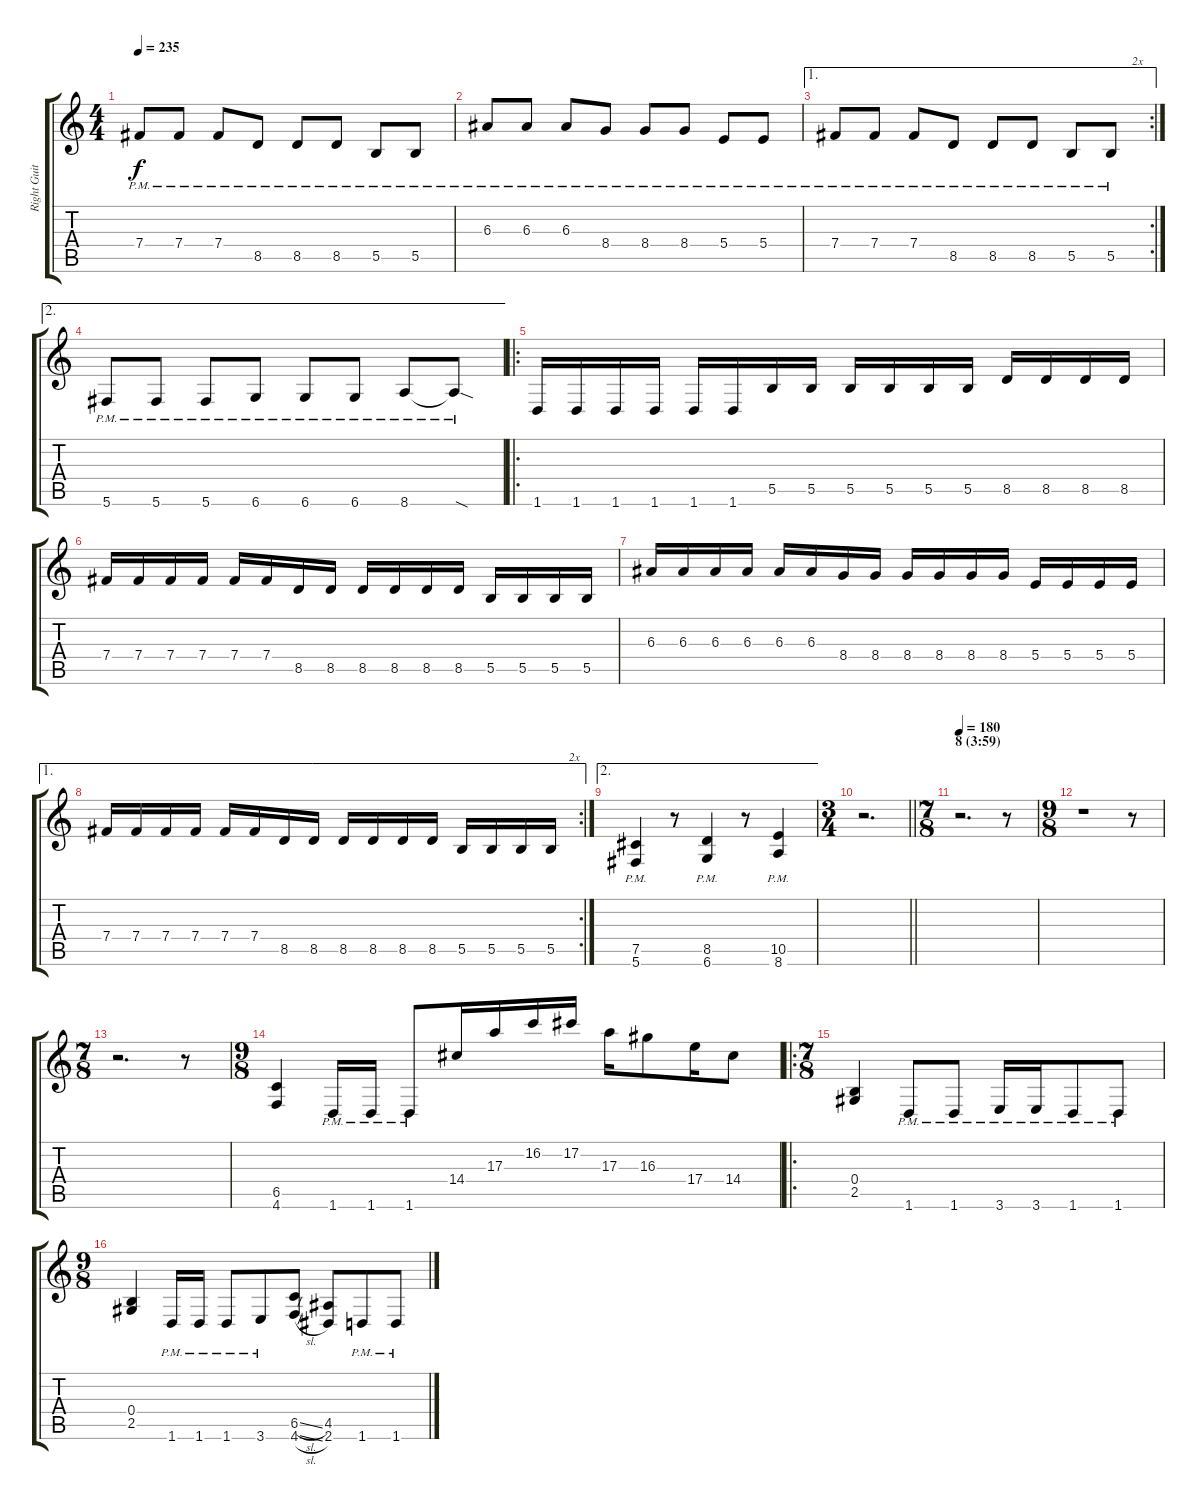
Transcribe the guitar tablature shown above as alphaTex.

\track ("Right Guitar" "Right Guit") {instrument distortionguitar}
\staff {score tabs}
\tuning (Db4 Ab3 E3 B2 Gb2 Db2) {hide}
\ts (4 4)
\tempo 235
\clef g2
\ks c
7.4{pm}.8{dy f} 7.4{pm}.8 7.4{pm}.8 8.5{pm}.8 8.5{pm}.8 8.5{pm}.8 5.5{pm}.8 5.5{pm}.8 |
6.3{pm}.8 6.3{pm}.8 6.3{pm}.8 8.4{pm}.8 8.4{pm}.8 8.4{pm}.8 5.4{pm}.8 5.4{pm}.8 |
\ae 1
\rc 2
7.4{pm}.8 7.4{pm}.8 7.4{pm}.8 8.5{pm}.8 8.5{pm}.8 8.5{pm}.8 5.5{pm}.8 5.5{pm}.8{txt "       2x"} |
\ae 2
5.6{pm}.8 5.6{pm}.8 5.6{pm}.8 6.6{pm}.8 6.6{pm}.8 6.6{pm}.8 8.6{pm}.8 8.6{sod pm t}.8 |
\ro
1.6.16 1.6.16 1.6.16 1.6.16 1.6.16 1.6.16 5.5.16 5.5.16 5.5.16 5.5.16 5.5.16 5.5.16 8.5.16 8.5.16 8.5.16 8.5.16 |
7.4.16 7.4.16 7.4.16 7.4.16 7.4.16 7.4.16 8.5.16 8.5.16 8.5.16 8.5.16 8.5.16 8.5.16 5.5.16 5.5.16 5.5.16 5.5.16 |
6.3.16 6.3.16 6.3.16 6.3.16 6.3.16 6.3.16 8.4.16 8.4.16 8.4.16 8.4.16 8.4.16 8.4.16 5.4.16 5.4.16 5.4.16 5.4.16 |
\ae 1
\rc 2
7.4.16 7.4.16 7.4.16 7.4.16 7.4.16 7.4.16 8.5.16 8.5.16 8.5.16 8.5.16 8.5.16 8.5.16 5.5.16 5.5.16 5.5.16 5.5.16{txt "      2x"} |
\ae 2
(7.5{pm} 5.6{pm}).4 r.8 (8.5{pm} 6.6{pm}).4 r.8 (10.5{pm} 8.6{pm}).4 |
\ts (3 4)
\barLineRight lightlight
r.2{d} |
\ts (7 8)
\section ("" "8 (3:59)")
\tempo 180
r.2{d} r.8 |
\ts (9 8)
r.1 r.8 |
\ts (7 8)
r.2{d} r.8 |
\ts (9 8)
(6.5 4.6).4 1.6{pm}.16 1.6{pm}.16 1.6{pm}.8 14.4.16 17.3.16 16.2.16 17.2.16 17.3.16 16.3.8 17.4.16 14.4.8 |
\ro
\ts (7 8)
(0.4 2.5).4 1.6{pm}.8 1.6{pm}.8 3.6{pm}.16 3.6{pm}.16 1.6{pm}.8 1.6{pm}.8 |
\ts (9 8)
(0.4 2.5).4 1.6{pm}.16 1.6{pm}.16 1.6{pm}.8 3.6{pm}.8 (6.5{sl} 4.6{sl}).8 (4.5 2.6).8 1.6{pm}.8 1.6{pm}.8
